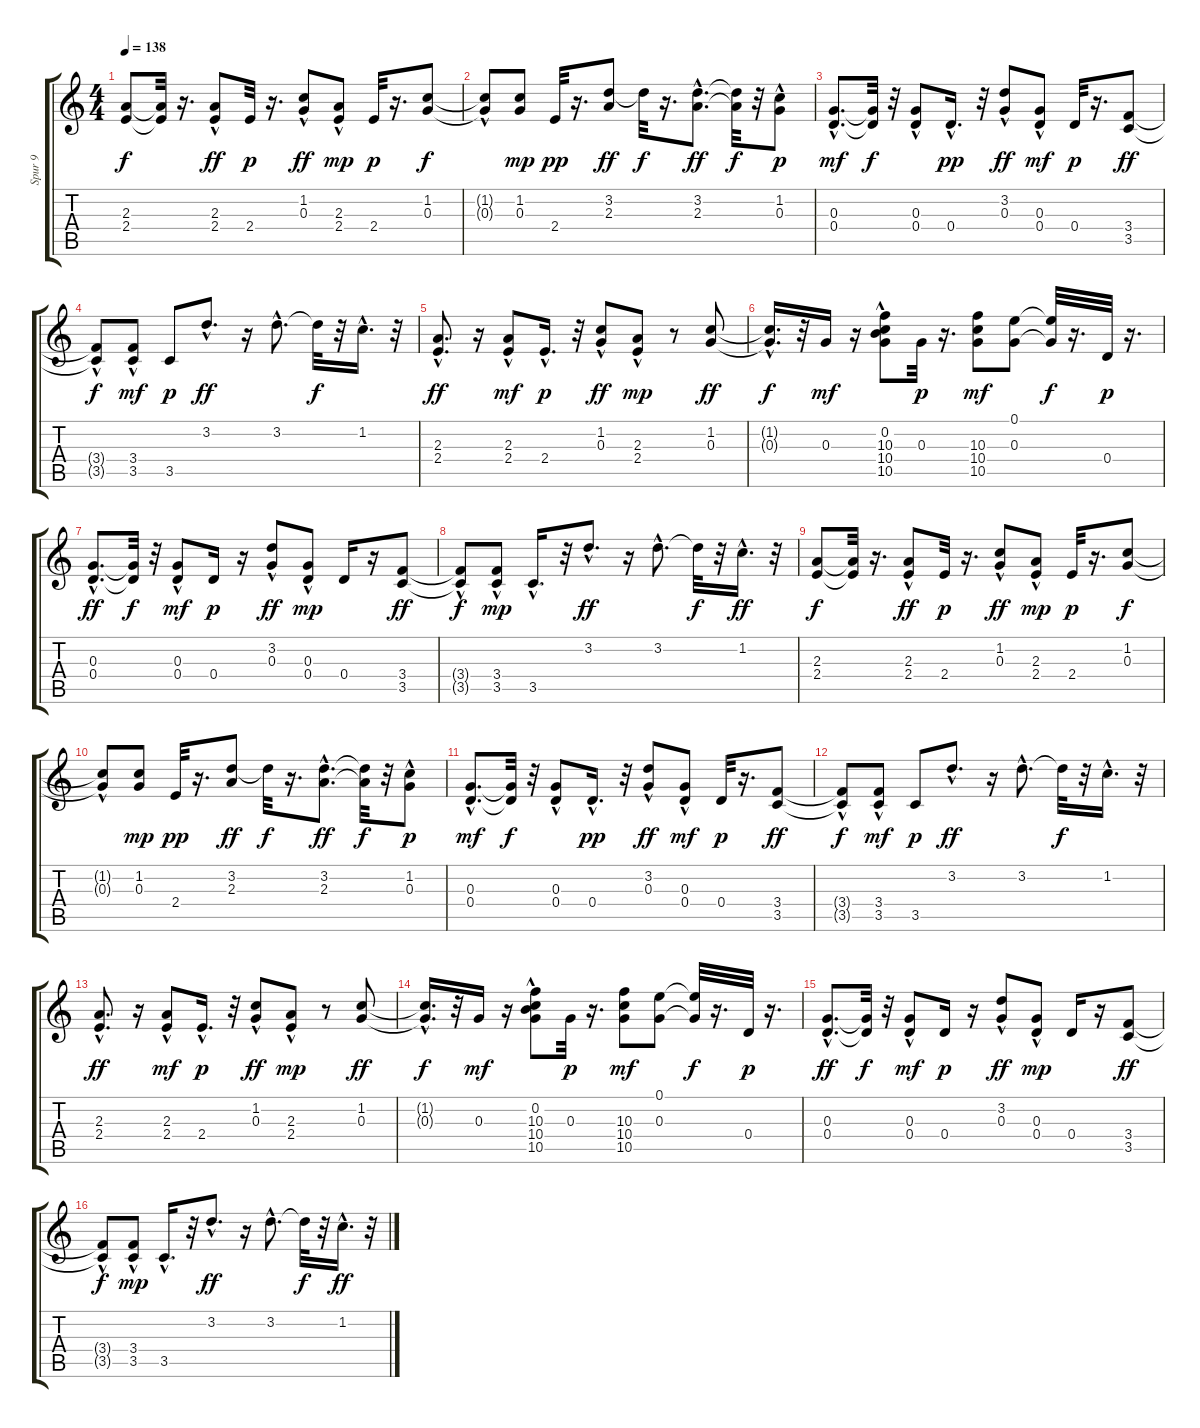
\track ("Spur 9" "Spur 9") {instrument overdrivenguitar}
\staff {score tabs}
\tuning (E4 B3 G3 D3 A2 E2) {hide}
\ts (4 4)
\tempo 138
\clef g2
\ks c
(2.3 2.4).8{dy f} (2.3{t} 2.4{t}).32 r.16{d} (2.3 2.4{hac}).8{dy ff} 2.4.32{dy p} r.16{d} (1.2 0.3{hac}).8{dy ff} (2.3 2.4{hac}).8{dy mp} 2.4.32{dy p} r.16{d} (1.2 0.3).8{dy f} |
(1.2{t} 0.3{hac t}).8 (1.2 0.3).8{dy mp} 2.4.32{dy pp} r.16{d} (3.2 2.3).8{dy ff} 3.2{t}.32{dy f} r.16{d} (3.2{hac} 2.3{hac}).8{d dy ff} (3.2{t} 2.3{t}).32{dy f} r.32 (1.2 0.3{hac}).8{dy p} |
(0.3{hac} 0.4{hac}).8{d dy mf} (0.3{t} 0.4{t}).32{dy f} r.32 (0.3{hac} 0.4{hac}).8 0.4{hac}.16{d dy pp} r.32 (3.2 0.3{hac}).8{dy ff} (0.3 0.4{hac}).8{dy mf} 0.4.32{dy p} r.16{d} (3.4 3.5).8{dy ff} |
(3.4{t} 3.5{hac t}).8{dy f} (3.4 3.5{hac}).8{dy mf} 3.5.8{dy p} 3.2{hac}.8{d dy ff} r.16 3.2{hac}.8{d} 3.2{t}.32{dy f} r.32 1.2{hac}.16{d} r.32 |
(2.3{hac} 2.4{hac}).8{d dy ff} r.16 (2.3{hac} 2.4{hac}).8{dy mf} 2.4{hac}.16{d dy p} r.32 (1.2 0.3{hac}).8{dy ff} (2.3{hac} 2.4).8{dy mp} r.8 (1.2 0.3).8{dy ff} |
(1.2{hac t} 0.3{hac t}).16{d dy f} r.32 0.3.16{dy mf} r.16 (0.2 10.3 10.4 10.5{hac}).8 0.3.32{dy p} r.16{d} (10.3 10.4 10.5).8{dy mf} (0.1 0.3).8 (0.1{t} 0.3{t}).32{dy f} r.16{d} 0.4.32{dy p} r.16{d} |
(0.3{hac} 0.4{hac}).8{d dy ff} (0.3{t} 0.4{t}).32{dy f} r.32 (0.3 0.4{hac}).8{dy mf} 0.4.16{dy p} r.16 (3.2 0.3{hac}).8{dy ff} (0.3 0.4{hac}).8{dy mp} 0.4.16 r.16 (3.4 3.5).8{dy ff} |
(3.4{t} 3.5{hac t}).8{dy f} (3.4{hac} 3.5{hac}).8{dy mp} 3.5{hac}.16{d} r.32 3.2{hac}.8{d dy ff} r.16 3.2{hac}.8{d} 3.2{t}.32{dy f} r.32 1.2{hac}.16{d dy ff} r.32 |
(2.3 2.4).8{dy f} (2.3{t} 2.4{t}).32 r.16{d} (2.3 2.4{hac}).8{dy ff} 2.4.32{dy p} r.16{d} (1.2 0.3{hac}).8{dy ff} (2.3 2.4{hac}).8{dy mp} 2.4.32{dy p} r.16{d} (1.2 0.3).8{dy f} |
(1.2{t} 0.3{hac t}).8 (1.2 0.3).8{dy mp} 2.4.32{dy pp} r.16{d} (3.2 2.3).8{dy ff} 3.2{t}.32{dy f} r.16{d} (3.2{hac} 2.3{hac}).8{d dy ff} (3.2{t} 2.3{t}).32{dy f} r.32 (1.2 0.3{hac}).8{dy p} |
(0.3{hac} 0.4{hac}).8{d dy mf} (0.3{t} 0.4{t}).32{dy f} r.32 (0.3{hac} 0.4{hac}).8 0.4{hac}.16{d dy pp} r.32 (3.2 0.3{hac}).8{dy ff} (0.3 0.4{hac}).8{dy mf} 0.4.32{dy p} r.16{d} (3.4 3.5).8{dy ff} |
(3.4{t} 3.5{hac t}).8{dy f} (3.4 3.5{hac}).8{dy mf} 3.5.8{dy p} 3.2{hac}.8{d dy ff} r.16 3.2{hac}.8{d} 3.2{t}.32{dy f} r.32 1.2{hac}.16{d} r.32 |
(2.3{hac} 2.4{hac}).8{d dy ff} r.16 (2.3{hac} 2.4{hac}).8{dy mf} 2.4{hac}.16{d dy p} r.32 (1.2 0.3{hac}).8{dy ff} (2.3{hac} 2.4).8{dy mp} r.8 (1.2 0.3).8{dy ff} |
(1.2{hac t} 0.3{hac t}).16{d dy f} r.32 0.3.16{dy mf} r.16 (0.2 10.3 10.4 10.5{hac}).8 0.3.32{dy p} r.16{d} (10.3 10.4 10.5).8{dy mf} (0.1 0.3).8 (0.1{t} 0.3{t}).32{dy f} r.16{d} 0.4.32{dy p} r.16{d} |
(0.3{hac} 0.4{hac}).8{d dy ff} (0.3{t} 0.4{t}).32{dy f} r.32 (0.3 0.4{hac}).8{dy mf} 0.4.16{dy p} r.16 (3.2 0.3{hac}).8{dy ff} (0.3 0.4{hac}).8{dy mp} 0.4.16 r.16 (3.4 3.5).8{dy ff} |
(3.4{t} 3.5{hac t}).8{dy f} (3.4{hac} 3.5{hac}).8{dy mp} 3.5{hac}.16{d} r.32 3.2{hac}.8{d dy ff} r.16 3.2{hac}.8{d} 3.2{t}.32{dy f} r.32 1.2{hac}.16{d dy ff} r.32
